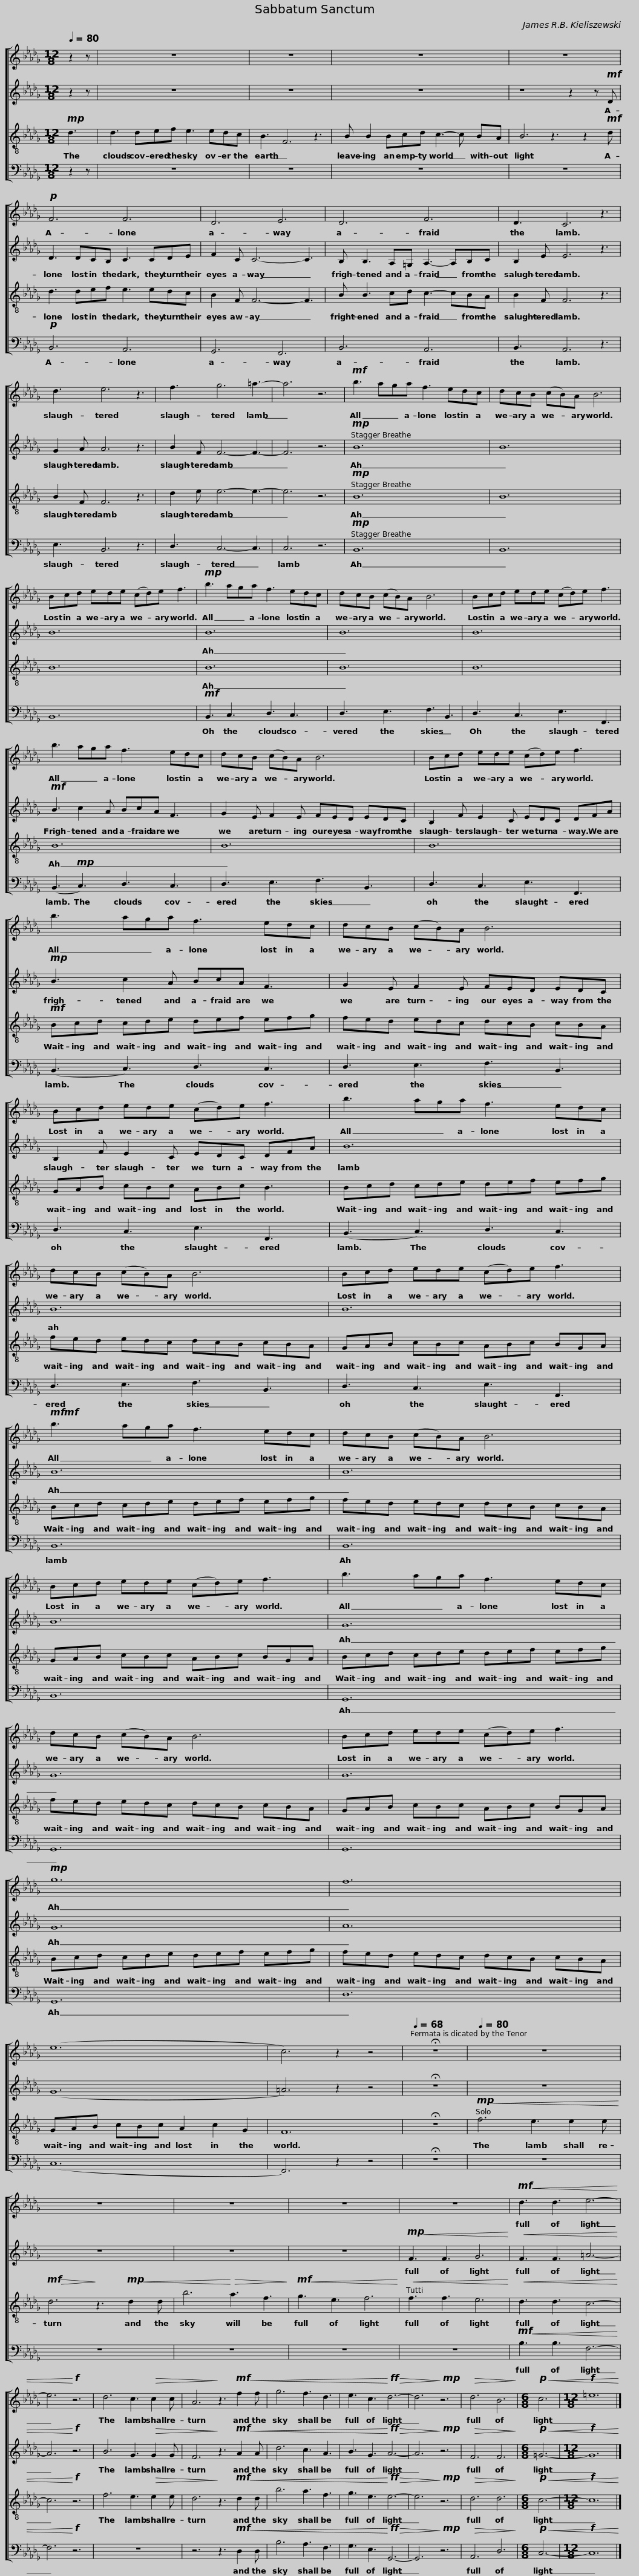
X:1
%%score [ 1 2 3 4 ]
L:1/8
Q:1/4=80
M:12/8
I:linebreak $
K:Db
V:1 treble
V:2 treble
V:3 treble-8
V:4 bass
V:1
 z2 z | z12 | z12 |$ z12 | z12 | %5
!p! F6 F6 |$ D6 E6 | D6 F6 | D3 C6 z3 |$ d3 e6 z3 | %10
 f3 g6 =a3- | a6 z6 |$!mf! b3 aga f3 edc | dcB (cB)A B6 | Bcd ede (cd)e f3 |$ %15
!mp! b3 aga f3 edc | dcB (cB)A B6 | Bcd ede (cd)e f3 |$ b3 aga f3 edc | dcB (cB)A B6 |$ %20
 Bcd ede (cd)e f3 |$ b3 aga f3 edc |$ dcB (cB)A B6 |$ Bcd ede (cd)e f3 |$ b3 aga f3 edc |$ %25
 dcB (cB)A B6 |$ Bcd ede (cd)e f3 |$!mf!!mf! b3 aga f3 edc |$ dcB (cB)A B6 |$ Bcd ede (cd)e f3 |$ %30
 b3 aga f3 edc |$ dcB (cB)A B6 |$ Bcd ede (cd)e f3 |$!mp! g12 |$ f12 |$ %35
 (e12 | c6) z2 z4 |[Q:1/4=68] !fermata!z12 |$[Q:1/4=80] z12 | z12 | %40
 z12 | z12 |$ z12 |!mf!!<(! d3 d3 e6- | e6!<)!!f! z6 | %45
 d6 c3!>(! c2 c |$ A6!>)! z3!mf!!<(! f2 f | g6 f3 d3 | e3 c3!<)!!ff!!>(! d6- | d6!>)!!mp! z6 | %50
!>(! d6 B6!>)! |[M:6/8]!p!!<(! c6 |[M:12/8]!f! =e12!<)! |] %53
V:2
 z2 z | z12 | z12 |$ z12 | z8 z2 z!mf! D | %5
 D3 DCB, C3 CDE |$ F2 C C6- C3 | B, B,3 A,=G, A,3- A,B,C | B,2 E E6 z3 |$ G2 A A6 z3 | %10
 B2 F F6- F3- | F6 z6 |$!mp! B12 | B12 | B12 |$ %15
 B12 | B12 | B12 |$!mf! B3 c2 A BcA F3 | G2 E F2 E FED EDC |$ %20
 B,2 F E2 C EDC DFA |$!mp! B3 c2 A BcA F3 |$ G2 E F2 E FED EDC |$ B,2 F E2 C EDC DFA |$ B12 |$ %25
 B12 |$ B12 |$ B12 |$ B12 |$ B12 |$ %30
 G12 |$ G12 |$ G12 |$ G12 |$ A12 |$ %35
 (G12 | =A6) z2 z4 | !fermata!z12 |$ z12 | z12 | %40
 z12 | z12 |$!mp!!<(! F3 F3 G6!<)! |!<(! F3 F3 =A6- | A6!<)!!f! z6 | %45
 B6 G3!>(! G2 G |$ F6!>)! z3!mf!!<(! A2 A | d6 c3 A3 | B3 G3!<)!!ff!!>(! A6- | A6!>)!!mp! z6 | %50
!>(! F6 F6!>)! |[M:6/8]!p!!<(! =G6- |[M:12/8]!f! G12!<)! |] %53
V:3
!mp! d3 | d3 def e3 edc | B3 F6 z3 |$ B B2 Bcd c3- c BA | B6 z3 z2!mf! d | %5
 d3 def e3 edc |$ B2 F F6- F3 | B B3 cd c3- cBA | B2 F F6 z3 |$ B2 F F6 z3 | %10
 d2 e e6- e3- | e6 z6 |$!mp! B12 | B12 | B12 |$ %15
 B12 | B12 | B12 |$ B12 | B12 |$ %20
 B12 |$!mf! Bcd cde def efg |$ fed edc dcB cBA |$ GAB cBc ABc B3 |$ Bcd cde def efg |$ %25
 fed edc dcB cBA |$ GAB cBc ABc BGA |$ Bcd cde def efg |$ fed edc dcB cBA |$ GAB cBc ABc BGA |$ %30
 Bcd cde def efg |$ fed edc dcB cBA |$ GAB cBc ABc BGA |$ Bcd cde def efg |$ fed edc dcB cBA |$ %35
 GAB cBc A2 c2 G2 | F12 | !fermata!z12 |$!mp!!<(! f6 e3 e2 e!<)! |!mf!!>(! d6!>)! z3!mp!!<(! d2 d | %40
 b6!<)!!>(! a3 f3!>)! |!mf!!<(! g3 e3 f6!<)! |$!<(! f3 f3 e6!<)! |!<(! d3 d3 c6- | c6!<)!!f! z6 | %45
 f6 e3!>(! e2 e |$ d6!>)! z3!mf!!<(! d2 d | b6 a3 f3 | g3 e3!<)!!ff!!>(! e6- | e6!>)!!mp! z6 | %50
!>(! d6 d6!>)! |[M:6/8]!p!!<(! c6- |[M:12/8]!f! c12!<)! |] %53
V:4
 z2 z | z12 | z12 |$ z12 | z12 | %5
!p! B,,6 A,,6 |$ G,,6 F,,6 | B,,6 A,,6 | B,,3 A,,6 z3 |$ E,3 B,,6 z3 | %10
 D,3 C,6- C,3 | C,6 z6 |$!mp! B,,12 | B,,12 | B,,12 |$ %15
!mf! B,,3 C,3 D,3 C,3 | D,3 E,3 F,3 B,,3 | D,3 C,3 E,3 F,,3 |$ (B,,3!mp! C,3) D,3 C,3 | D,3 E,3 F,3 B,,3 |$ %20
 D,3 C,3 E,3 F,,3 |$ (B,,3 C,3) D,3 C,3 |$ D,3 E,3 F,3 B,,3 |$ D,3 C,3 E,3 F,,3 |$ (B,,3 C,3) D,3 C,3 |$ %25
 D,3 E,3 F,3 B,,3 |$ D,3 C,3 E,3 F,,3 |$ B,,12 |$ B,,12 |$ B,,12 |$ %30
 G,,12 |$ G,,12 |$ G,,12 |$ G,,12 |$ D,12 |$ %35
 (C,12 | F,,6) z2 z4 | !fermata!z12 |$ z12 | z12 | %40
 z12 | z12 |$ z12 |!mf!!<(! B,3 B,3 F,6- | F,6!<)!!f! z6 | %45
 z12 |$ z6 z3!mf!!<(! D,2 D, | B,6 A,3 F,3 | G,3 E,3!<)!!ff!!>(! G,,6- | G,,6!>)!!mp! z6 | %50
!>(! A,,6 D,6!>)! |[M:6/8]!p!!<(! C,6- |[M:12/8]!f! C,12!<)! |] %53
